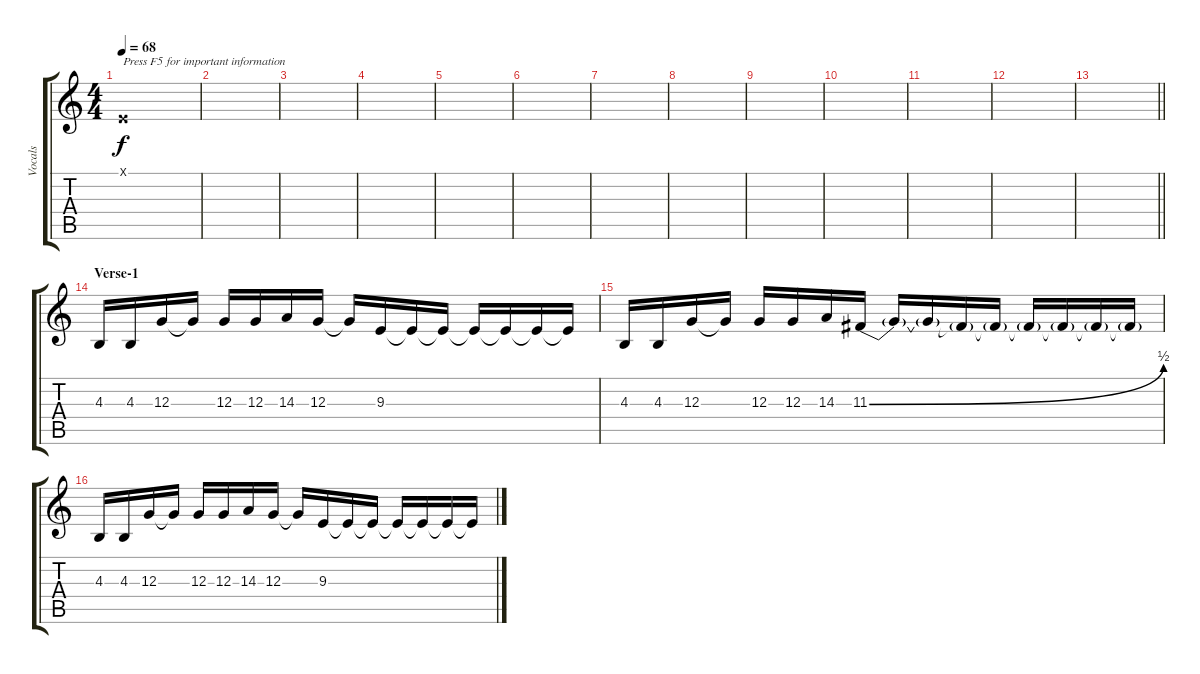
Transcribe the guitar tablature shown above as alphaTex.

\track ("Vocals" "Vocals") {instrument trumpet}
\staff {score tabs}
\tuning (E4 B3 G3 D3 A2 E2) {hide}
\ts (4 4)
\tempo 68
\clef g2
\ks c
0.1{x}.1{txt "Press F5 for important information" dy f instrument trumpet} |
|
|
|
|
|
|
|
|
|
|
|
\barLineRight lightlight
|
\section ("" "Verse-1")
4.3.16 4.3.16 12.3.16 12.3{t}.16 12.3.16 12.3.16 14.3.16 12.3.16 12.3{t}.16 9.3.16 9.3{t}.16 9.3{t}.16 9.3{t}.16 9.3{t}.16 9.3{t}.16 9.3{t}.16 |
4.3.16 4.3.16 12.3.16 12.3{t}.16 12.3.16 12.3.16 14.3.16 11.3{be (bend 0 0 60 2)}.16 11.3{t}.16 11.3{t}.16 11.3{t}.16 11.3{t}.16 11.3{t}.16 11.3{t}.16 11.3{t}.16 11.3{t}.16 |
4.3.16 4.3.16 12.3.16 12.3{t}.16 12.3.16 12.3.16 14.3.16 12.3.16 12.3{t}.16 9.3.16 9.3{t}.16 9.3{t}.16 9.3{t}.16 9.3{t}.16 9.3{t}.16 9.3{t}.16
